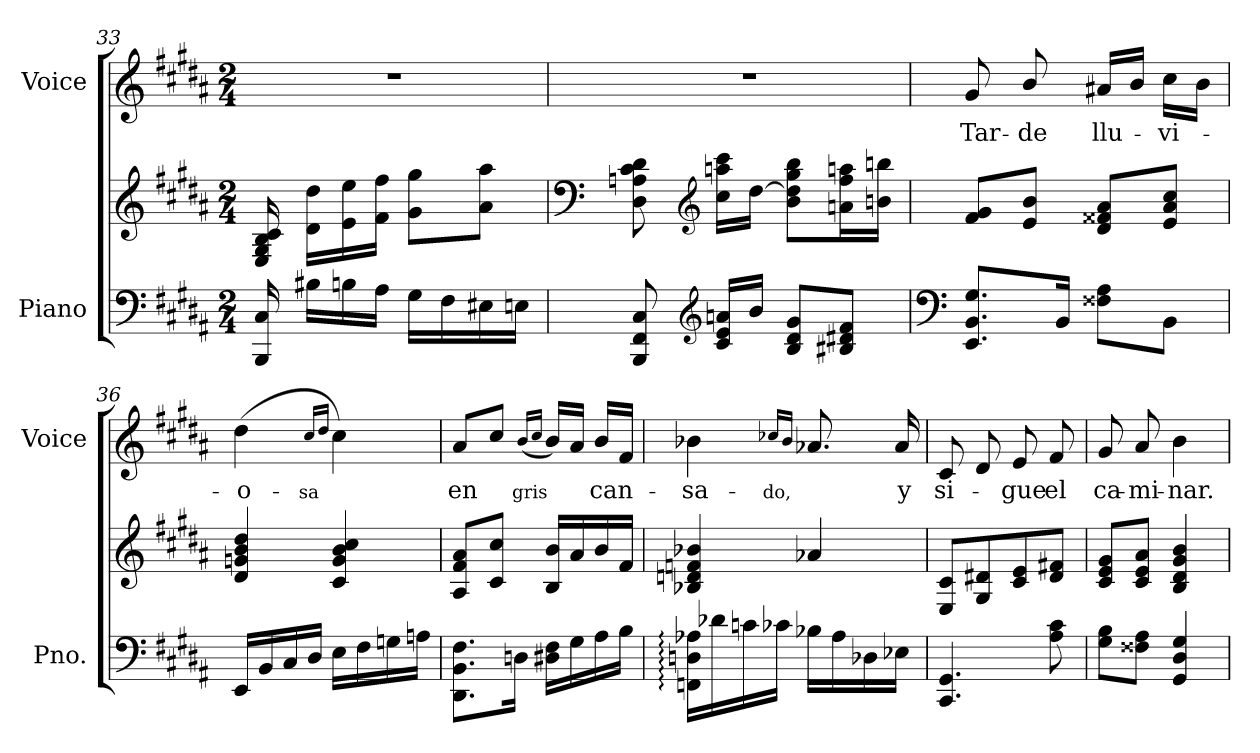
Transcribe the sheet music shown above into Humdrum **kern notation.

**kern	**kern	**kern	**text
*part2	*part2	*part1	*part1
*staff3	*staff2	*staff1	*staff1
*I"Piano	*	*I"Voice	*
*I'Pno.	*	*I'Voice	*
*clefF4	*clefG2	*clefG2	*
*k[f#c#g#d#a#]	*k[f#c#g#d#a#]	*k[f#c#g#d#a#]	*
*B:	*B:	*B:	*
*M2/4	*M2/4	*M2/4	*
=33	=33	=33	=33
!	!	!LO:N:vis=1	!
16BBBi/ 16C#i	16Ei/ 16G#i 16Bi 16c#i	2r	.
16B#Xi\LL	16d#i\ 16dd#iLL	.	.
16Bni\	16ei\ 16eei	.	.
16A#i\JJ	16f#i\ 16ff#iJJ	.	.
16G#i\LL	8g#i\ 8gg#iL	.	.
16F#i\	.	.	.
16E#Xi\	8a#i\ 8aa#iJ	.	.
16Eni\JJ	.	.	.
=34	=34	=34	=34
*	*clefF4	*	*
!	!	!LO:N:vis=1	!
8BBBi/ 8FF#i 8C#i	8D#i\ 8Ani 8c#i 8d#i	2r	.
*clefG2	*clefG2	*	*
16c#i/ 16ei 16aniLL	16cc#i\ 16aani 16ccc#iLL	.	.
16bi/JJ	[>16dd#i\JJ	.	.
8Bi/ 8d#i 8g#iL	8bi\ 8dd#i] 8gg#i 8bbiL	.	.
8B#Xi/ 8d#Xi 8f#iJ	16ani\ 16ff#i 16aaniL	.	.
.	16bni\ 16bbniJJ	.	.
!!LO:LB:g=z
=35	=35	=35	=35
*clefF4	*	*	*
!	!	!	!LO:LY:b:color=#000000
8.EEi/ 8.BBi 8.G#iL	8f#i/ 8g#iL	8g#i/	Tar-
!	!	!	!LO:LY:b:color=#000000
.	8ei/ 8biJ	8bi/	-de
16BBi/Jk	.	.	.
!	!	!	!LO:LY:b:color=#000000
8F##Xi\ 8A#iL	8d#i/ 8f##Xi 8a#iL	16a#Xi/LL	llu-
.	.	16bi/JJ	.
!	!	!	!LO:LY:b:color=#000000
8BBi\J	8ei/ 8a#i 8cc#iJ	16cc#i\LL	-vi-
.	.	16bi\JJ	.
=36	=36	=36	=36
!	!	!	!LO:LY:b:color=#000000
16EEi/LL	4d#i/ 4gni 4bi 4dd#i	(4dd#i\	-o-
16BBi/	.	.	.
16C#i/	.	.	.
16D#i/JJ	.	.	.
!	!	!	!LO:LY:b:color=#000000
.	.	16qcc#i/LL	-sa
.	.	16qdd#i/JJ	.
16Ei\LL	4c#i/ 4gi 4bi 4cc#i	4cc#i\)	.
16F#i\	.	.	.
16Gni\	.	.	.
16Ani\JJ	.	.	.
=37	=37	=37	=37
!	!	!	!LO:LY:b:color=#000000
8.DD#i\ 8.BBi 8.F#iL	8A#i/ 8f#i 8a#iL	8a#i/L	en
.	8c#i/ 8cc#iJ	8cc#i/J	.
16Dni\Jk	.	.	.
!	!	!	!LO:LY:b:color=#000000
.	.	(16qbi/LL	gris
.	.	16qcc#i/JJ	.
16D#Xi\ 16F#iLL	16Bi/ 16biLL	16bi/LL)	.
16G#i\	16a#i/	16a#i/JJ	.
!	!	!	!LO:LY:b:color=#000000
16A#i\	16bi/	16bi/LL	can-
16Bi\JJ	16f#i/JJ	16f#i/JJ	.
!!LO:LB:g=z
=38	=38	=38	=38
!	!	!	!LO:LY:b:color=#000000
16FFni\: 16Dni: 16A-Xi:LL	4B-Xi/ 4dni 4fni 4b-Xi	4b-Xi\	-sa-
16d-Xi\	.	.	.
16cni\	.	.	.
16c-Xi\JJ	.	.	.
!	!	!	!LO:LY:b:color=#000000
.	.	16qcc-Xi/LL	-do,
.	.	16qb-i/JJ	.
16B-Xi\LL	4a-Xi/	8.a-Xi/	.
16A-i\	.	.	.
16D-Xi\	.	.	.
!	!	!	!LO:LY:b:color=#000000
16E-Xi\JJ	.	16a-i/	y
=39	=39	=39	=39
!	!	!	!LO:LY:b:color=#000000
4.CC#i/ 4.GG#i	8Ei/ 8c#iL	8c#i/	si-
.	8G#i/ 8d#Xi	8d#i/	.
!	!	!	!LO:LY:b:color=#000000
.	8c#i/ 8ei	8ei/	-gue
!	!	!	!LO:LY:b:color=#000000
8A#i\ 8c#i	8d#i/ 8f#XiJ	8f#i/	el
=40	=40	=40	=40
!	!	!	!LO:LY:b:color=#000000
8G#i\ 8BiL	8c#i/ 8ei 8g#iL	8g#i/	ca-
!	!	!	!LO:LY:b:color=#000000
8F##Xi\ 8A#iJ	8c#i/ 8ei 8a#iJ	8a#i/	-mi-
!	!	!	!LO:LY:b:color=#000000
4GG#i/ 4D#i 4G#i	4Bi/ 4d#i 4g#i 4bi	4bi\	-nar.
=	=	=	=
*-	*-	*-	*-
